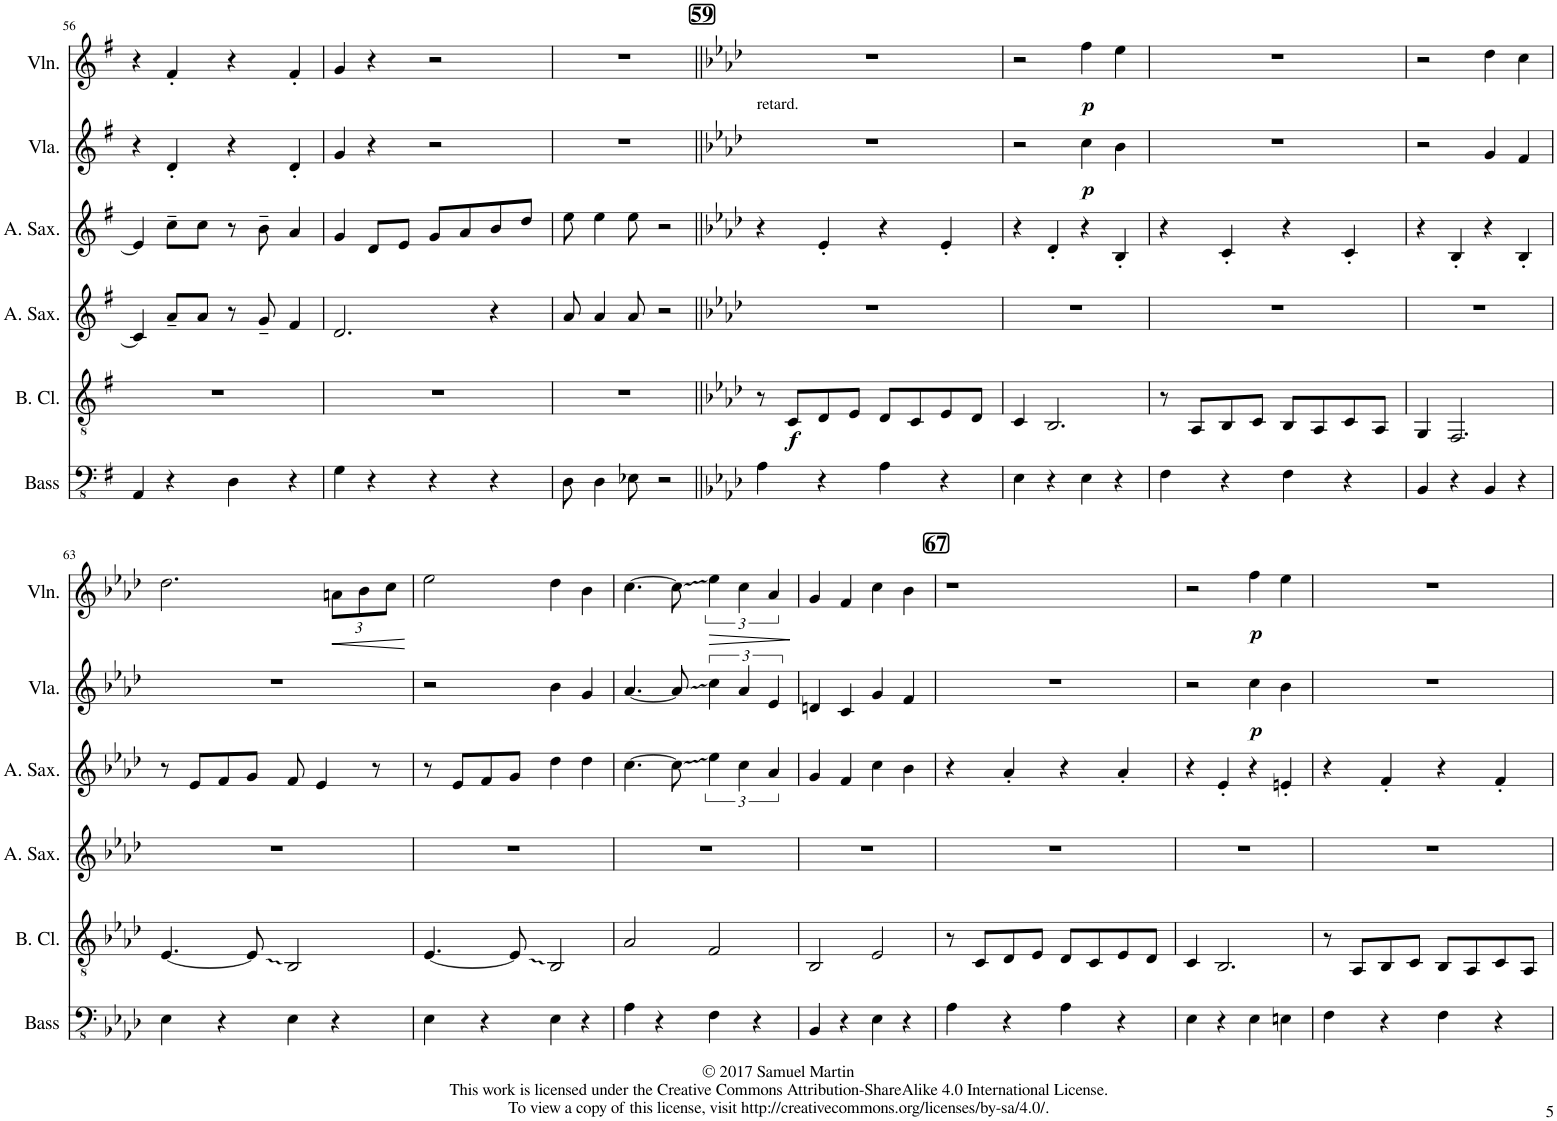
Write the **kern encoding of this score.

**kern	**kern	**dynam	**kern	**kern	**kern	**dynam	**kern	**dynam
*part6	*part5	*part5	*part4	*part3	*part2	*part2	*part1	*part1
*staff6	*staff5	*staff5	*staff4	*staff3	*staff2	*staff2	*staff1	*staff1
*I"Acoustic Bass	*I"Bass Clarinet	*	*I"Alto Saxophone	*I"Alto Saxophone	*I"Viola	*	*I"Violin	*
*I'Bass	*I'B. Cl.	*	*I'A. Sax.	*I'A. Sax.	*I'Vla.	*	*I'Vln.	*
!!LO:PB:g=z
*clefFv4	*clefGv2	*	*clefG2	*clefG2	*clefG2	*	*clefG2	*
*	*ITrd8c14	*	*ITrd5c9	*ITrd5c9	*	*	*	*
*k[f#]	*k[f#]	*	*k[f#]	*k[f#]	*k[f#]	*	*k[f#]	*
*M4/4	*M4/4	*	*M4/4	*M4/4	*M4/4	*	*M4/4	*
=56	=56	=56	=56	=56	=56	=56	=56	=56
4AAA/	1r	.	4c/]	4e/]	4r	.	4r	.
4r	.	.	8a~/L	8cc~\L	4d'/	.	4f#'/	.
.	.	.	8a/J	8cc\J	.	.	.	.
4DD\	.	.	8r	8r	4r	.	4r	.
.	.	.	8g~/	8b~\	.	.	.	.
4r	.	.	4f#/	4a/	4d'/	.	4f#'/	.
=57	=57	=57	=57	=57	=57	=57	=57	=57
4GG\	1r	.	2.d/	4g/	4g/	.	4g/	.
4r	.	.	.	8d/L	4r	.	4r	.
.	.	.	.	8e/J	.	.	.	.
4r	.	.	.	8g/L	2r	.	2r	.
.	.	.	.	8a/	.	.	.	.
4r	.	.	4r	8b/	.	.	.	.
.	.	.	.	8dd/J	.	.	.	.
=58	=58	=58	=58	=58	=58	=58	=58	=58
8DD\	1r	.	8a/	8ee\	1r	.	1r	.
4DD\	.	.	4a/	4ee\	.	.	.	.
8EE-X\	.	.	8a/	8ee\	.	.	.	.
2r	.	.	2r	2r	.	.	.	.
=59||	=59||	=59||	=59||	=59||	=59||	=59||	=59||	=59||
!!LO:REH:place=s1:a:B:cj:fs=14:t=59
*k[b-e-a-d-]	*k[b-e-a-d-]	*	*k[b-e-a-d-]	*k[b-e-a-d-]	*k[b-e-a-d-]	*	*k[b-e-a-d-]	*
!	!	!	!	!	!	!	!LO:TX:b:t=retard.	!
4AA-\	8r	.	1r	4r	1r	.	1r	.
!	!	!LO:DY:b	!	!	!	!	!	!
.	8C/L	f	.	.	.	.	.	.
4r	8D-/	.	.	4e-'/	.	.	.	.
.	8E-/J	.	.	.	.	.	.	.
4AA-\	8D-/L	.	.	4r	.	.	.	.
.	8C/	.	.	.	.	.	.	.
4r	8E-/	.	.	4e-'/	.	.	.	.
.	8D-/J	.	.	.	.	.	.	.
=60	=60	=60	=60	=60	=60	=60	=60	=60
4EE-\	4C/	.	1r	4r	2r	.	2r	.
4r	2.BB-/	.	.	4d-'/	.	.	.	.
!	!	!	!	!	!	!LO:DY:b	!	!LO:DY:b
4EE-\	.	.	.	4r	4cc\	p	4ff\	p
4r	.	.	.	4B-'/	4b-\	.	4ee-\	.
=61	=61	=61	=61	=61	=61	=61	=61	=61
4FF\	8r	.	1r	4r	1r	.	1r	.
.	8AA-/L	.	.	.	.	.	.	.
4r	8BB-/	.	.	4c'/	.	.	.	.
.	8C/J	.	.	.	.	.	.	.
4FF\	8BB-/L	.	.	4r	.	.	.	.
.	8AA-/	.	.	.	.	.	.	.
4r	8C/	.	.	4c'/	.	.	.	.
.	8AA-/J	.	.	.	.	.	.	.
=62	=62	=62	=62	=62	=62	=62	=62	=62
4BBB-/	4GG/	.	1r	4r	2r	.	2r	.
4r	2.FF/	.	.	4B-'/	.	.	.	.
4BBB-/	.	.	.	4r	4g/	.	4dd-\	.
4r	.	.	.	4B-'/	4f/	.	4cc\	.
!!LO:LB:g=z
=63	=63	=63	=63	=63	=63	=63	=63	=63
4EE-\	[4.E-/	.	1r	8r	1r	.	2.dd-\	.
.	.	.	.	8e-/L	.	.	.	.
4r	.	.	.	8f/	.	.	.	.
.	8E-/]	.	.	8g/J	.	.	.	.
4EE-\	2BB-/	.	.	8f/	.	.	.	.
.	.	.	.	4e-/	.	.	.	.
*	*	*	*	*	*	*	*Xbrackettup	*
!	!	!	!	!	!	!	!	!LO:HP:b
4r	.	.	.	.	.	.	12an\L	<
.	.	.	.	.	.	.	12b-\	.
.	.	.	.	8r	.	.	.	.
.	.	.	.	.	.	.	12cc\J	.
.	.	.	.	.	.	.	.	[
=64	=64	=64	=64	=64	=64	=64	=64	=64
4EE-\	[4.E-/	.	1r	8r	2r	.	2ee-\	.
.	.	.	.	8e-/L	.	.	.	.
4r	.	.	.	8f/	.	.	.	.
.	8E-/]	.	.	8g/J	.	.	.	.
4EE-\	2BB-/	.	.	4dd-\	4b-\	.	4dd-\	.
4r	.	.	.	4dd-\	4g/	.	4b-\	.
=65	=65	=65	=65	=65	=65	=65	=65	=65
4AA-\	2A-/	.	1r	[4.cc\	[4.a-/	.	[4.cc\	.
4r	.	.	.	.	.	.	.	.
.	.	.	.	8cc\]	8a-/]	.	8cc\]	.
*	*	*	*	*	*	*	*brackettup	*
!	!	!	!	!	!	!	!	!LO:HP:b
4FF\	2F/	.	.	6ee-\	6cc\	.	6ee-\	>
.	.	.	.	6cc\	6a-/	.	6cc\	.
4r	.	.	.	.	.	.	.	.
.	.	.	.	6a-/	6e-/	.	6a-/	.
.	.	.	.	.	.	.	.	]
=66	=66	=66	=66	=66	=66	=66	=66	=66
4BBB-/	2BB-/	.	1r	4g/	4dn/	.	4g/	.
4r	.	.	.	4f/	4c/	.	4f/	.
4EE-\	2E-/	.	.	4cc\	4g/	.	4cc\	.
4r	.	.	.	4b-\	4f/	.	4b-\	.
!!LO:REH:place=s1:a:B:cj:fs=14:t=67
=67	=67	=67	=67	=67	=67	=67	=67	=67
4AA-\	8r	.	1r	4r	1r	.	1r	.
.	8C/L	.	.	.	.	.	.	.
4r	8D-/	.	.	4a-'/	.	.	.	.
.	8E-/J	.	.	.	.	.	.	.
4AA-\	8D-/L	.	.	4r	.	.	.	.
.	8C/	.	.	.	.	.	.	.
4r	8E-/	.	.	4a-'/	.	.	.	.
.	8D-/J	.	.	.	.	.	.	.
=68	=68	=68	=68	=68	=68	=68	=68	=68
4EE-\	4C/	.	1r	4r	2r	.	2r	.
4r	2.BB-/	.	.	4e-'/	.	.	.	.
!	!	!	!	!	!	!LO:DY:b	!	!LO:DY:b
4EE-\	.	.	.	4r	4cc\	p	4ff\	p
4EEn\	.	.	.	4en'/	4b-\	.	4ee-\	.
=69	=69	=69	=69	=69	=69	=69	=69	=69
4FF\	8r	.	1r	4r	1r	.	1r	.
.	8AA-/L	.	.	.	.	.	.	.
4r	8BB-/	.	.	4f'/	.	.	.	.
.	8C/J	.	.	.	.	.	.	.
4FF\	8BB-/L	.	.	4r	.	.	.	.
.	8AA-/	.	.	.	.	.	.	.
4r	8C/	.	.	4f'/	.	.	.	.
.	8AA-/J	.	.	.	.	.	.	.
=	=	=	=	=	=	=	=	=
*-	*-	*-	*-	*-	*-	*-	*-	*-
